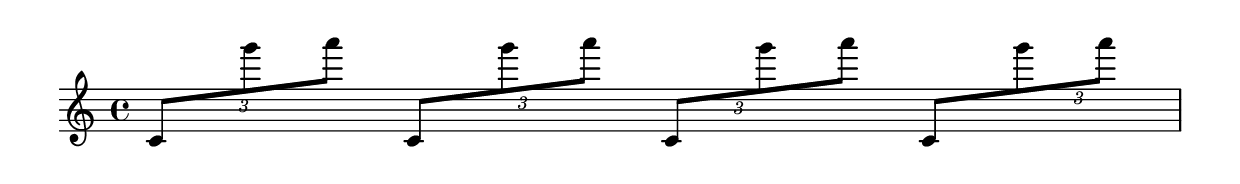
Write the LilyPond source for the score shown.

\version "2.19.21"

\header {
  texidoc = "Tuplet numbers will maintain a constant distance from
kneed beams when offset horizontally."
}

\layout {
  indent = 0
  ragged-right = ##f
}

\relative {
  \tuplet 3/2 4 {
    c'8 g''' a
    \once \offset X-offset 2 TupletNumber
    c,,, g''' a
    \once \offset X-offset #-2 TupletNumber
    c,,, g''' a
    \once \offset X-offset 6 TupletNumber
    c,,, g''' a
  }
}
